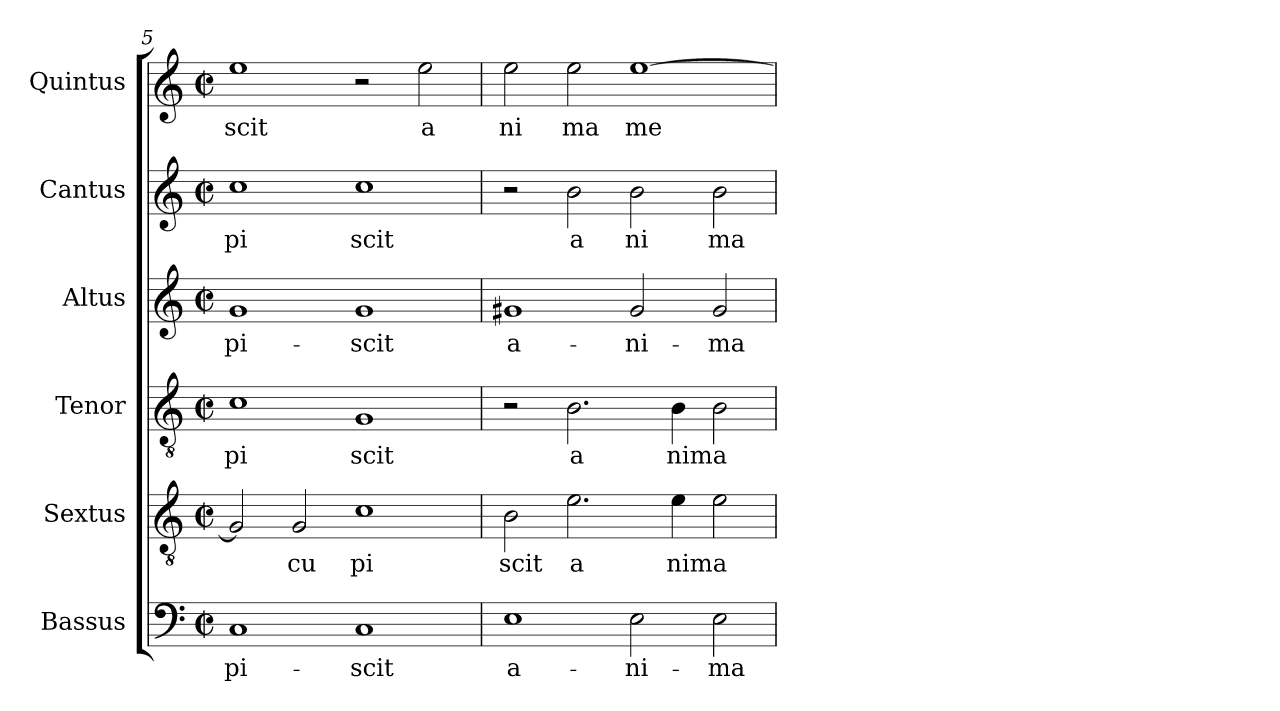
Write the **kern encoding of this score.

**kern	**text	**kern	**text	**kern	**text	**kern	**text	**kern	**text	**kern	**text
*part6	*part6	*part5	*part5	*part4	*part4	*part3	*part3	*part2	*part2	*part1	*part1
*staff6	*staff6	*staff5	*staff5	*staff4	*staff4	*staff3	*staff3	*staff2	*staff2	*staff1	*staff1
*I"Bassus	*	*I"Sextus	*	*I"Tenor	*	*I"Altus	*	*I"Cantus	*	*I"Quintus	*
*clefF4	*	*clefGv2	*	*clefGv2	*	*clefG2	*	*clefG2	*	*clefG2	*
*M2/2	*	*M2/2	*	*M2/2	*	*M2/2	*	*M2/2	*	*M2/2	*
*met(c|)	*	*met(c|)	*	*met(c|)	*	*met(c|)	*	*met(c|)	*	*met(c|)	*
=5	=5	=5	=5	=5	=5	=5	=5	=5	=5	=5	=5
!	!LO:LY:b:cj	!	!	!	!LO:LY:b:cj	!	!LO:LY:b:cj	!	!LO:LY:b:cj	!	!LO:LY:b:cj
1C	-pi-	2G/]	.	1c	pi	1g	-pi-	1cc	pi	1ee	scit
!	!	!	!LO:LY:b:cj	!	!	!	!	!	!	!	!
.	.	2G/	cu	.	.	.	.	.	.	.	.
!	!LO:LY:b:cj	!	!LO:LY:b:cj	!	!LO:LY:b:cj	!	!LO:LY:b:cj	!	!LO:LY:b:cj	!	!
1C	-scit	1c	pi	1G	scit	1g	-scit	1cc	scit	2r	.
!	!	!	!	!	!	!	!	!	!	!	!LO:LY:b:cj
.	.	.	.	.	.	.	.	.	.	2ee\	a
=6	=6	=6	=6	=6	=6	=6	=6	=6	=6	=6	=6
!	!LO:LY:b:cj	!	!LO:LY:b:cj	!	!	!	!LO:LY:b:cj	!	!	!	!LO:LY:b:cj
1E	a-	2B\	scit	2r	.	1g#X	a-	2r	.	2ee\	ni
!	!	!	!LO:LY:b:cj	!	!LO:LY:b:cj	!	!	!	!LO:LY:b:cj	!	!LO:LY:b:cj
.	.	2.e\	a	2.B\	a	.	.	2b\	a	2ee\	ma
!	!LO:LY:b:cj	!	!	!	!	!	!LO:LY:b:cj	!	!LO:LY:b:cj	!	!LO:LY:b:cj
2E\	-ni-	.	.	.	.	2g#/	-ni-	2b\	ni	[>1ee	me
!	!	!	!LO:LY:b	!	!LO:LY:b	!	!	!	!	!	!
.	.	4e\	nima	4B\	nima	.	.	.	.	.	.
!	!LO:LY:b:cj	!	!	!	!	!	!LO:LY:b:cj	!	!LO:LY:b:cj	!	!
2E\	-ma	2e\	.	2B\	.	2g#/	-ma	2b\	ma	.	.
=	=	=	=	=	=	=	=	=	=	=	=
*-	*-	*-	*-	*-	*-	*-	*-	*-	*-	*-	*-
